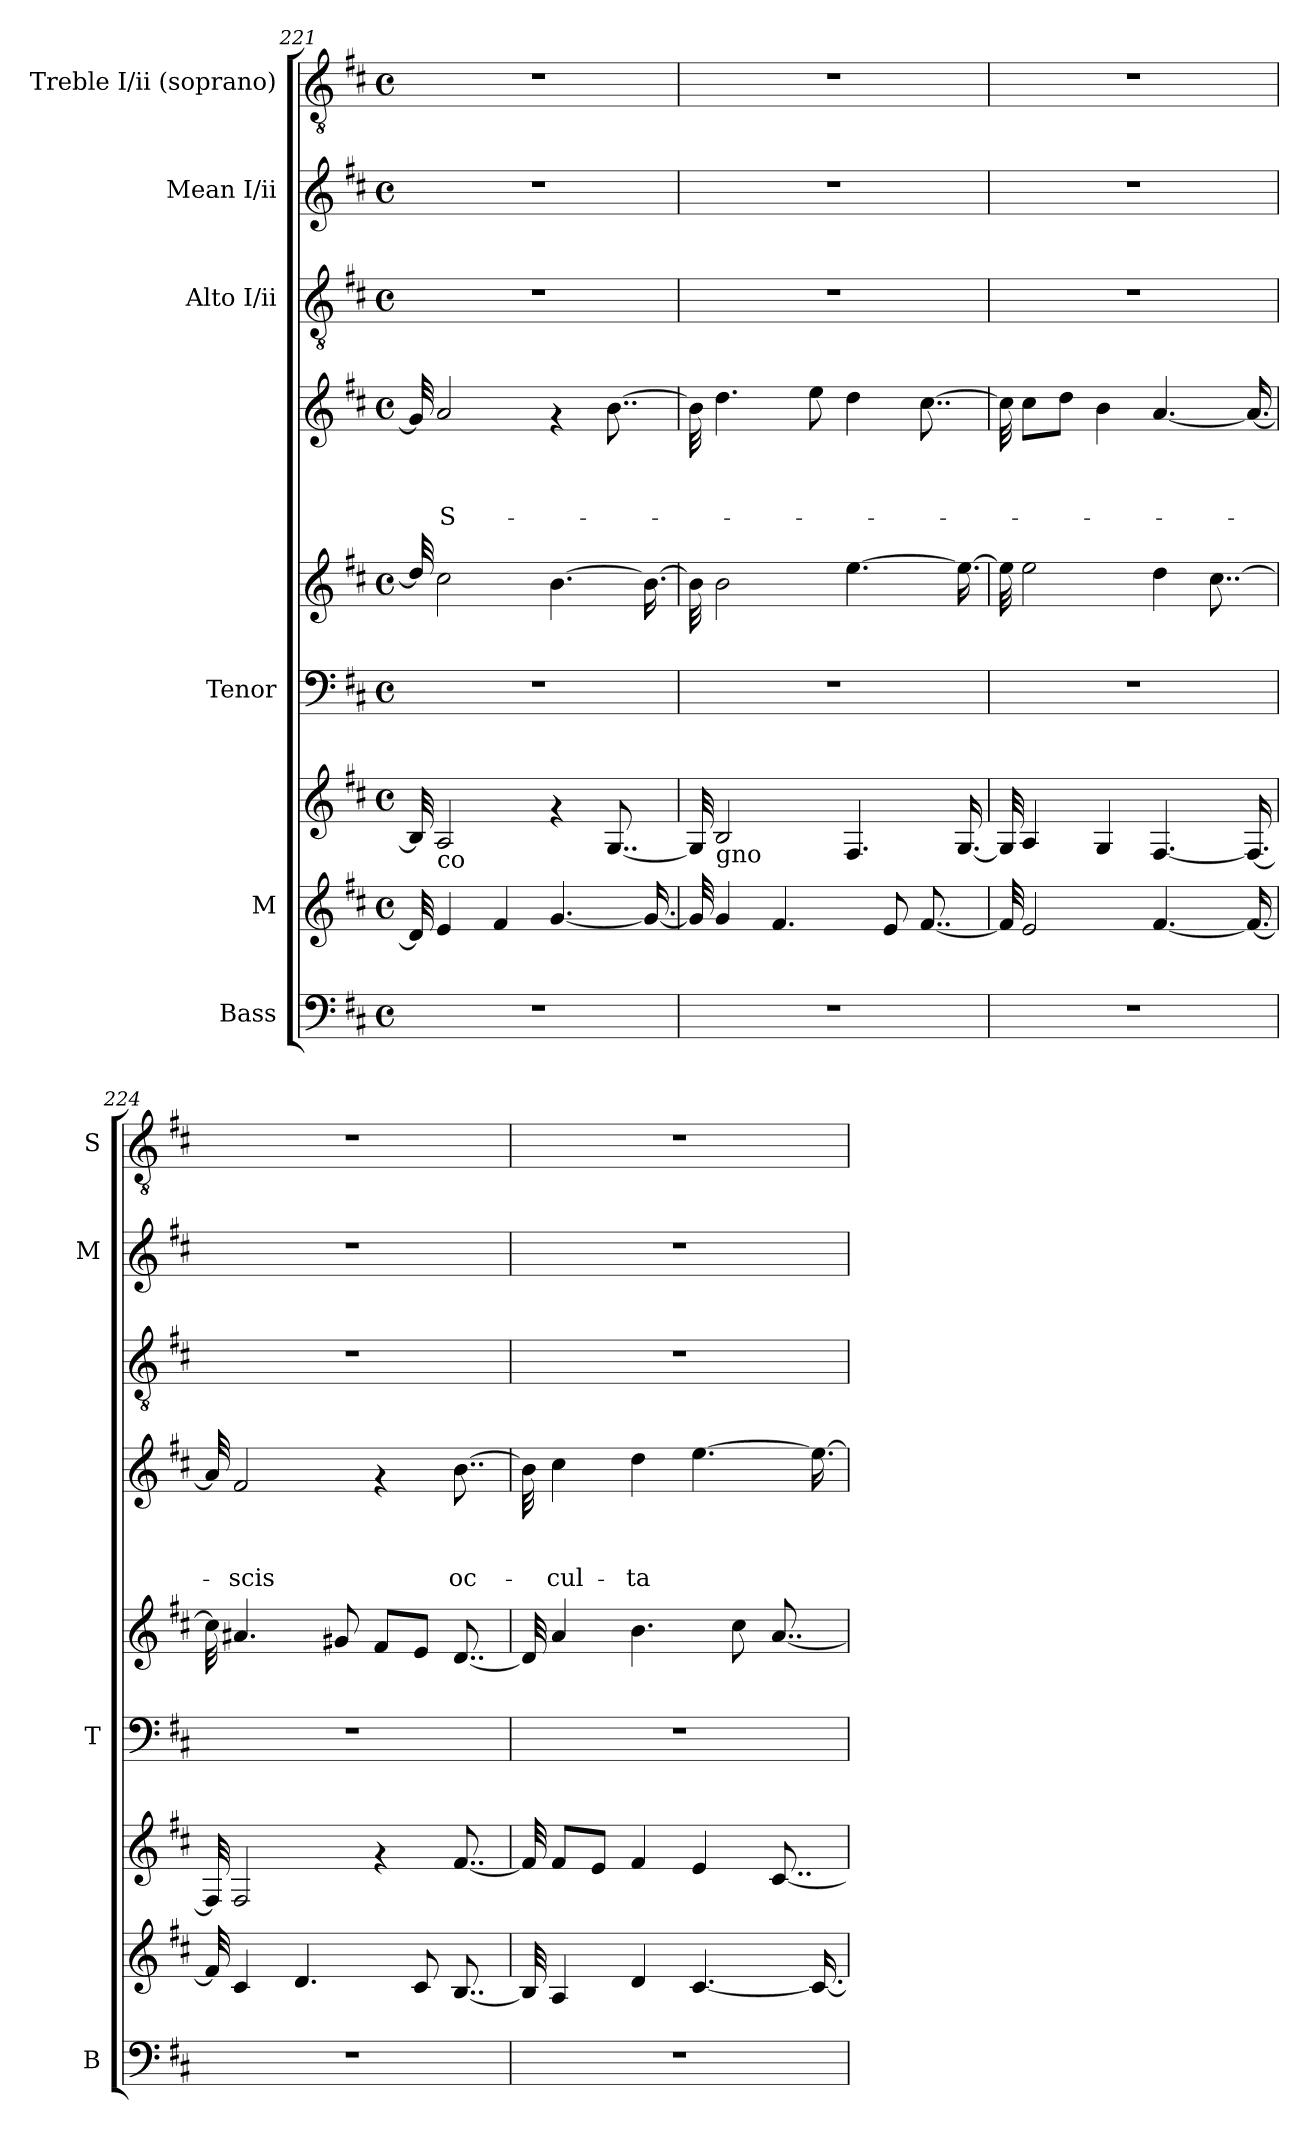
**kern	**kern	**kern	**kern	**kern	**kern	**text	**text	**text	**kern	**kern	**kern
*part8	*part7	*part7	*part6	*part5	*part4	*part4	*part4	*part4	*part3	*part2	*part1
*staff9	*staff8	*staff7	*staff6	*staff5	*staff4	*staff4	*staff4	*staff4	*staff3	*staff2	*staff1
*I"Bass	*I"M	*	*I"Tenor	*	*	*	*	*	*I"Alto I/ii	*I"Mean I/ii	*I"Treble I/ii (soprano)
*I'B	*	*	*I'T	*	*	*	*	*	*	*I'M	*I'S
!!LO:PB:g=z
*clefF4	*clefG2	*clefG2	*clefF4	*clefG2	*clefG2	*	*	*	*clefGv2	*clefG2	*clefGv2
*k[f#c#]	*k[f#c#]	*k[f#c#]	*k[f#c#]	*k[f#c#]	*k[f#c#]	*	*	*	*k[f#c#]	*k[f#c#]	*k[f#c#]
*D:	*D:	*D:	*D:	*D:	*D:	*	*	*	*D:	*D:	*D:
*M4/4	*M4/4	*M4/4	*M4/4	*M4/4	*M4/4	*	*	*	*M4/4	*M4/4	*M4/4
*met(c)	*met(c)	*met(c)	*met(c)	*met(c)	*met(c)	*	*	*	*met(c)	*met(c)	*met(c)
=221	=221	=221	=221	=221	=221	=221	=221	=221	=221	=221	=221
1r	32d/]	32B/]	1r	32dd/]	32g/]	.	.	.	1r	1r	1r
!	!	!LO:TX:b:t=co	!	!	!	!	!	!	!	!	!
!	!	!	!	!	!	!	!	!LO:LY:b:rj	!	!	!
.	4e/	2A/	.	2cc#\	2a/	.	.	-S-	.	.	.
.	4f#/	.	.	.	.	.	.	.	.	.	.
.	[<4.g/	4rf	.	[>4.b\	4rf	.	.	.	.	.	.
.	.	[<8..G/	.	.	[>8..b\	.	.	.	.	.	.
.	16.g/_	.	.	16.b\_	.	.	.	.	.	.	.
=222	=222	=222	=222	=222	=222	=222	=222	=222	=222	=222	=222
1r	32g/]	32G/]	1r	32b\]	32b\]	.	.	.	1r	1r	1r
!	!	!LO:TX:b:t=gno	!	!	!	!	!	!	!	!	!
.	4g/	2B/	.	2b\	4.dd\	.	.	.	.	.	.
.	4.f#/	.	.	.	.	.	.	.	.	.	.
.	.	.	.	.	8ee\	.	.	.	.	.	.
.	.	4.F#/	.	[>4.ee\	4dd\	.	.	.	.	.	.
.	8e/	.	.	.	.	.	.	.	.	.	.
.	[<8..f#/	.	.	.	[>8..cc#\	.	.	.	.	.	.
.	.	[<16.G/	.	16.ee\_	.	.	.	.	.	.	.
=223	=223	=223	=223	=223	=223	=223	=223	=223	=223	=223	=223
1r	32f#/]	32G/]	1r	32ee\]	32cc#\]	.	.	.	1r	1r	1r
.	2e/	4A/	.	2ee\	8cc#\L	.	.	.	.	.	.
.	.	.	.	.	8dd\J	.	.	.	.	.	.
.	.	4G/	.	.	4b\	.	.	.	.	.	.
.	[<4.f#/	[<4.F#/	.	4dd\	[<4.a/	.	.	.	.	.	.
.	.	.	.	[>8..cc#\	.	.	.	.	.	.	.
.	16.f#/_	16.F#/_	.	.	16.a/_	.	.	.	.	.	.
=224	=224	=224	=224	=224	=224	=224	=224	=224	=224	=224	=224
1r	32f#/]	32F#/]	1r	32cc#\]	32a/]	.	.	.	1r	1r	1r
!	!	!	!	!	!	!	!	!LO:LY:b:rj	!	!	!
.	4c#/	2F#/	.	4.a#X/	2f#/	.	.	-scis	.	.	.
.	4.d/	.	.	.	.	.	.	.	.	.	.
.	.	.	.	8g#X/	.	.	.	.	.	.	.
.	.	4rf	.	8f#/L	4rf	.	.	.	.	.	.
.	8c#/	.	.	8e/J	.	.	.	.	.	.	.
!	!	!	!	!	!	!	!	!LO:LY:b:rj	!	!	!
.	[<8..B/	[<8..f#/	.	[<8..d/	[>8..b\	.	.	oc-	.	.	.
=225	=225	=225	=225	=225	=225	=225	=225	=225	=225	=225	=225
1r	32B/]	32f#/]	1r	32d/]	32b\]	.	.	.	1r	1r	1r
!	!	!	!	!	!	!	!	!LO:LY:b:rj	!	!	!
.	4A/	8f#/L	.	4a/	4cc#\	.	.	-cul-	.	.	.
.	.	8e/J	.	.	.	.	.	.	.	.	.
!	!	!	!	!	!	!	!	!LO:LY:b:rj	!	!	!
.	4d/	4f#/	.	4.b\	4dd\	.	.	-ta	.	.	.
.	[<4.c#/	4e/	.	.	[>4.ee\	.	.	.	.	.	.
.	.	.	.	8cc#\	.	.	.	.	.	.	.
.	.	[<8..c#/	.	[<8..a/	.	.	.	.	.	.	.
.	16.c#/_	.	.	.	16.ee\_	.	.	.	.	.	.
=	=	=	=	=	=	=	=	=	=	=	=
*-	*-	*-	*-	*-	*-	*-	*-	*-	*-	*-	*-
